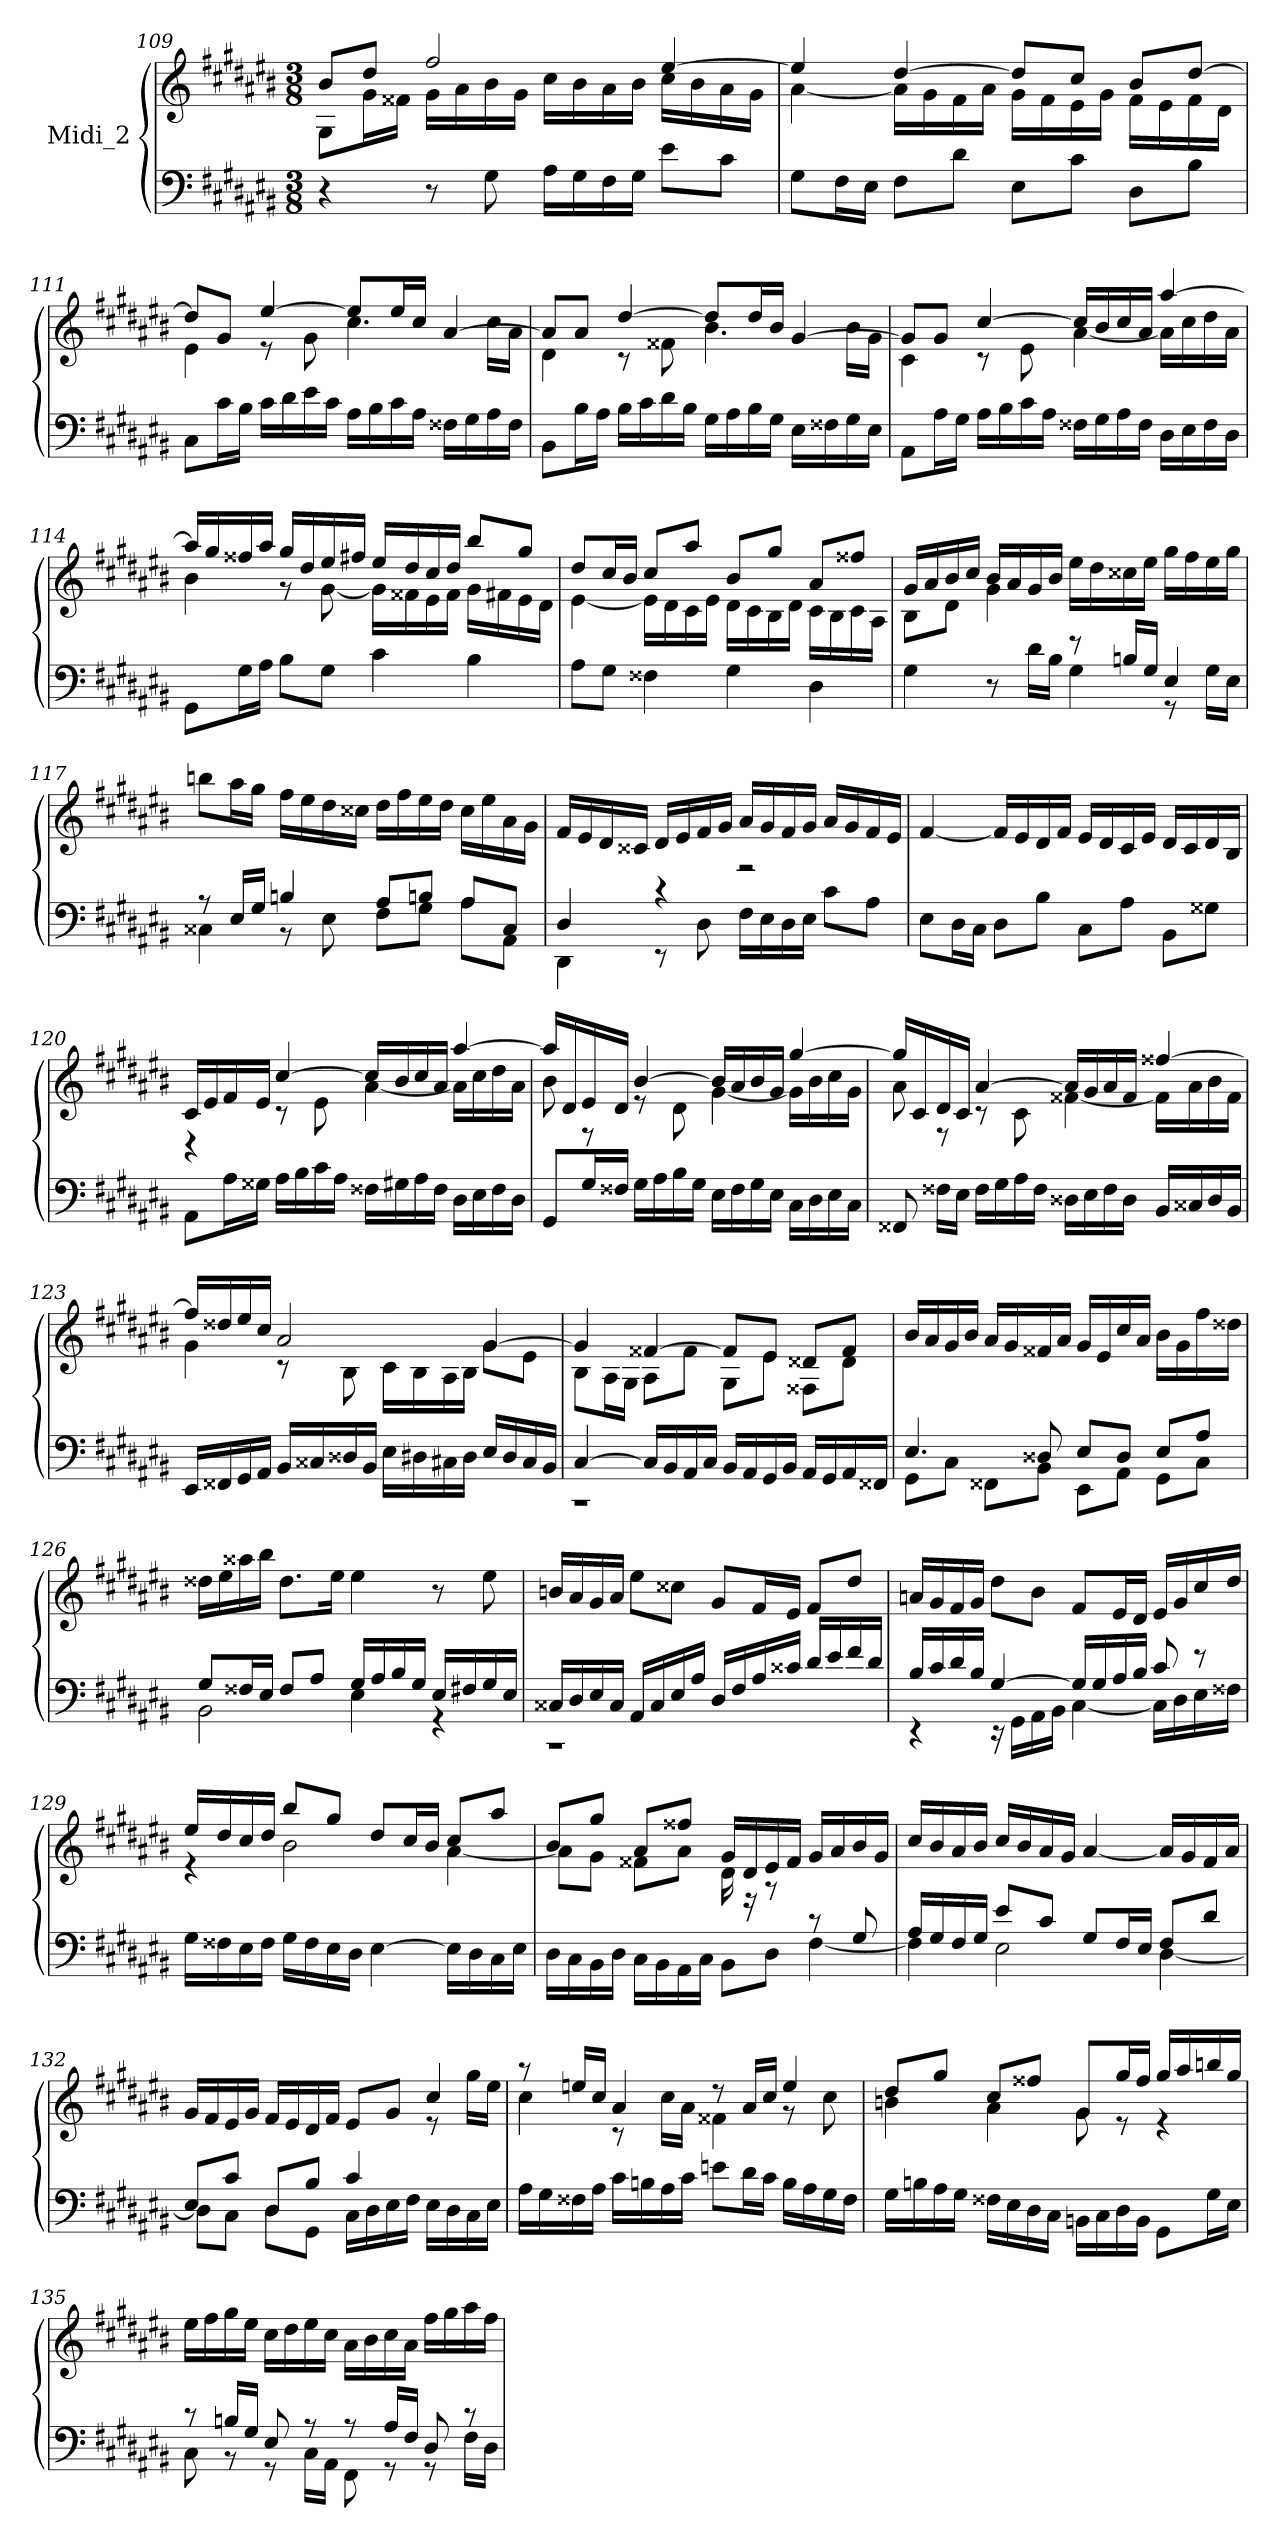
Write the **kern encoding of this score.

**kern	**kern
*part1	*part1
*staff2	*staff1
*I"Midi_2	*
*clefF4	*clefG2
*k[f#c#g#d#a#e#b#]	*k[f#c#g#d#a#e#b#]
*C#:	*C#:
*M3/8	*M3/8
=109	=109
*	*^
4r	8b#/L	8G#\L
.	8dd#/J	16g#\L
.	.	16f##X\JJ
8r	2ff#i/	16g#\LL
.	.	16a#\
8G#\	.	16b#\
.	.	16g#\JJ
16A#\LL	.	16cc#\LL
16G#\	.	16b#\
16F#\	.	16a#\
16G#\JJ	.	16b#\JJ
8e#\L	[4ee#/	16cc#\LL
.	.	16b#\
8c#\J	.	16a#\
.	.	16g#\JJ
=110	=110	=110
8G#\L	4ee#/]	[4a#\
16F#\L	.	.
16E#\JJ	.	.
8F#\L	[4dd#/	16a#\LL]
.	.	16g#\
8d#\J	.	16f#\
.	.	16a#\JJ
8E#\L	8dd#/L]	16g#\LL
.	.	16f#\
8c#\J	8cc#/J	16e#\
.	.	16g#\JJ
8D#\L	8b#/L	16f#\LL
.	.	16e#\
8B#\J	[8dd#/J	16f#\
.	.	16d#\JJ
=111	=111	=111
8C#\L	8dd#/L]	4e#\
16c#\L	8g#/J	.
16B#\JJ	.	.
16c#\LL	[4ee#/	8r
16d#\	.	.
16e#\	.	8g#\
16c#\JJ	.	.
16A#\LL	8ee#/L]	4.cc#\
16B#\	.	.
16c#\	16ee#/L	.
16A#\JJ	16cc#/JJ	.
16F##X\LL	[4a#/	.
16G#\	.	.
16A#\	.	16cc#\LL
16F##\JJ	.	16a#\JJ
=112	=112	=112
8BB#\L	8a#/L]	4d#\
16B#\L	8a#/J	.
16A#\JJ	.	.
16B#\LL	[4dd#/	8r
16c#\	.	.
16d#\	.	8f##X\
16B#\JJ	.	.
16G#\LL	8dd#/L]	4.b#\
16A#\	.	.
16B#\	16dd#/L	.
16G#\JJ	16b#/JJ	.
16E#\LL	[4g#/	.
16F##X\	.	.
16G#\	.	16b#\LL
16E#\JJ	.	16g#\JJ
=113	=113	=113
8AA#\L	8g#/L]	4c#\
16A#\L	8g#/J	.
16G#\JJ	.	.
16A#\LL	[4cc#/	8r
16B#\	.	.
16c#\	.	8e#\
16A#\JJ	.	.
16F##X\LL	16cc#/LL]	[4a#\
16G#\	16b#/	.
16A#\	16cc#/	.
16F##\JJ	16a#/JJ	.
16D#\LL	[4aa#/	16a#\LL]
16E#\	.	16cc#\
16F##\	.	16dd#\
16D#\JJ	.	16a#\JJ
=114	=114	=114
8GG#\L	16aa#/LL]	4b#\
.	16gg#/	.
16G#\L	16ff##X/	.
16A#\JJ	16aa#/JJ	.
8B#\L	16gg#/LL	8r
.	16dd#/	.
8G#\J	16ee#/	[8g#\
.	16ff#X/JJ	.
4c#\	16ee#/LL	16g#\LL]
.	16dd#/	16f##X\
.	16cc#/	16e#\
.	16dd#/JJ	16f##\JJ
4B#\	8bb#/L	16g#\LL
.	.	16f#X\
.	8gg#/J	16e#\
.	.	16d#\JJ
=115	=115	=115
8A#\L	8dd#/L	[4e#\
8G#\J	16cc#/L	.
.	16b#/JJ	.
4F##X\	8cc#/L	16e#\LL]
.	.	16d#\
.	8aa#/J	16c#\
.	.	16e#\JJ
4G#\	8b#/L	16d#\LL
.	.	16c#\
.	8gg#/J	16B#\
.	.	16d#\JJ
4D#\	8a#/L	16c#\LL
.	.	16B#\
.	8ff##X/J	16c#\
.	.	16A#\JJ
=116	=116	=116
*^	*	*
4ryy	4G#\	16g#/LL	8B#\L
.	.	16a#/	.
.	.	16b#/	8d#\J
.	.	16cc#/JJ	.
8ryy	8r	16b#/LL	4g#\
.	.	16a#/	.
8ryy	16d#\LL	16g#/	.
.	16B#\JJ	16b#/JJ	.
8r	4G#\	2ryy	16ee#\LL
.	.	.	16dd#\
16Bn/LL	.	.	16cc##X\
16G#/JJ	.	.	16ee#\JJ
4E#/	8r	.	16gg#\LL
.	.	.	16ff#\
.	16G#\LL	.	16ee#\
.	16E#\JJ	.	16gg#\JJ
=117	=117	=117	=117
!	!	!LO:N:vis=1	!
8r	4C##X\	4.ryy	8bbn\L
16E#/LL	.	.	16aa#\L
16G#/JJ	.	.	16gg#\JJ
4Bn/	8r	.	16ff#\LL
.	.	.	16ee#\
.	8E#\	2ryy	16dd#\
.	.	.	16cc##X\JJ
8A#/L	8F#\L	.	16dd#\LL
.	.	.	16ff#\
8Bni/J	8G#\J	.	16ee#\
.	.	.	16dd#\JJ
8A#/L	8A#\L	.	16cc##\LL
.	.	.	16ee#\
8C##/J	8AA#\J	8ryy	16a#\
.	.	.	16g#\JJ
*	*	*v	*v
=118	=118	=118
4D#/	4DD#\	16f#/LL
.	.	16e#/
.	.	16d#/
.	.	16c##X/JJ
4r	8r	16d#/LL
.	.	16e#/
.	8D#\	16f#/
.	.	16g#/JJ
2r	16F#\LL	16a#/LL
.	16E#\	16g#/
.	16D#\	16f#/
.	16E#\JJ	16g#/JJ
.	8c#\L	16a#/LL
.	.	16g#/
.	8A#\J	16f#/
.	.	16e#/JJ
=119	=119	=119
!LO:N:vis=1	!	!
4.ryy	8E#\L	[4f#/
.	16D#\L	.
.	16C#\JJ	.
.	8D#\L	16f#/LL]
.	.	16e#/
2ryy	8B#\J	16d#/
.	.	16f#/JJ
.	8C#\L	16e#/LL
.	.	16d#/
.	8A#\J	16c#/
.	.	16e#/JJ
.	8BB#\L	16d#/LL
.	.	16c#/
8ryy	8G##X\J	16d#/
.	.	16B#/JJ
*v	*v	*
=120	=120
*	*^
8AA#\L	16c#/LL	4r
.	16e#/	.
16A#\L	16f#/	.
16G##X\JJ	16e#/JJ	.
16A#\LL	[4cc#/	8r
16B#\	.	.
16c#\	.	8e#\
16A#\JJ	.	.
16F##X\LL	16cc#/LL]	[4a#\
16G#X\	16b#/	.
16A#\	16cc#/	.
16F##\JJ	16a#/JJ	.
16D#\LL	[4aa#/	16a#\LL]
16E#\	.	16cc#\
16F##\	.	16dd#\
16D#\JJ	.	16a#\JJ
=121	=121	=121
8GG#/L	16aa#/LL]	8b#\
.	16d#/	.
16G#/L	16e#/	8r
16F##X/JJ	16d#/JJ	.
16G#\LL	[4b#/	8r
16A#\	.	.
16B#\	.	8d#\
16G#\JJ	.	.
16E#\LL	16b#/LL]	[4g#\
16F##\	16a#/	.
16G#\	16b#/	.
16E#\JJ	16g#/JJ	.
16C#\LL	[4gg#/	16g#\LL]
16D#\	.	16b#\
16E#\	.	16cc#\
16C#\JJ	.	16g#\JJ
=122	=122	=122
8FF##X/	16gg#/LL]	8a#\
.	16c#/	.
16F##X\LL	16d#/	8r
16E#\JJ	16c#/JJ	.
16F##\LL	[4a#/	8r
16G#\	.	.
16A#\	.	8c#\
16F##\JJ	.	.
16D##X\LL	16a#/LL]	[4f##X\
16E#\	16g#/	.
16F##\	16a#/	.
16D##\JJ	16f##/JJ	.
16BB#/LL	[4ff##X/	16f##\LL]
16C##X/	.	16a#\
16D##/	.	16b#\
16BB#/JJ	.	16f##\JJ
=123	=123	=123
16EE#/LL	16ff##/LL]	4g#\
16FF##X/	16dd##X/	.
16GG#/	16ee#/	.
16AA#/JJ	16cc#/JJ	.
16BB#/LL	2a#/	8r
16C##X/	.	.
16D##X/	.	8B#\
16BB#/JJ	.	.
16E#\LL	.	16c#\LL
16D#X\	.	16B#\
16C#X\	.	16A#\
16D#\JJ	.	16B#\JJ
16E#/LL	[4g#/	8g#\L
16D#/	.	.
16C#/	.	8e#\J
16BB#/JJ	.	.
=124	=124	=124
*^	*	*
!	!LO:N:vis=1	!	!
[4C#/	4.r	4g#/]	8B#\L
.	.	.	16A#\L
.	.	.	16G#\JJ
16C#/LL]	.	[4f##X/	8A#\L
16BB#/	.	.	.
16AA#/	2ryy	.	8f##\J
16C#/JJ	.	.	.
16BB#/LL	.	8f##/L]	8G#\L
16AA#/	.	.	.
16GG#/	.	8e#/J	8e#\J
16BB#/JJ	.	.	.
16AA#/LL	.	8d##X/L	8F##X\L
16GG#/	.	.	.
16AA#/	8ryy	8f##/J	8d##\J
16FF##X/JJ	.	.	.
=125	=125	=125	=125
4.E#/	8GG#\L	16b#/LL	2ryy
.	.	16a#/	.
.	8C#\J	16g#/	.
.	.	16b#/JJ	.
.	8FF##X\L	16a#/LL	.
.	.	16g#/	.
8D##X/	8BB#\J	16f##X/	.
.	.	16a#/JJ	.
8E#/L	8EE#\L	16g#/LL	4ryy
.	.	16e#/	.
8D##/J	8AA#\J	16cc#/	.
.	.	16a#/JJ	.
8E#/L	8GG#\L	4ryy	16b#\LL
.	.	.	16g#\
8A#/J	8C#\J	.	16ff#i\
.	.	.	16dd##X\JJ
*	*	*v	*v
=126	=126	=126
8G#/L	2BB#\	16dd##X\LL
.	.	16ee#\
16F##X/L	.	16aa##X\
16E#/JJ	.	16bb#\JJ
8F##/L	.	8.dd##\L
8A#/J	.	.
.	.	16ee#\Jk
16G#/LL	4E#\	4ee#\
16A#/	.	.
16B#/	.	.
16G#/JJ	.	.
16E#/LL	4r	8r
16F#X/	.	.
16G#/	.	8ee#\
16E#/JJ	.	.
=127	=127	=127
!	!LO:N:vis=1	!
16C##X/LL	4.r	16bn/LL
16D#/	.	16a#/
16E#/	.	16g#/
16C##/JJ	.	16a#/JJ
16AA#/LL	.	8ee#\L
16C##/	.	.
16E#/	2ryy	8cc##X\J
16A#/JJ	.	.
16D#/LL	.	8g#/L
16F#/	.	.
16A#/	.	16f#/L
16c##X/JJ	.	16e#/JJ
16d#/LL	.	8f#/L
16e#/	.	.
16f#/	8ryy	8dd#/J
16d#/JJ	.	.
=128	=128	=128
*	*	*^
16B#/LL	4r	16an/LL	4ryy
16c#/	.	16g#/	.
16d#/	.	16f#/	.
16B#/JJ	.	16g#/JJ	.
[4G#/	16r	4ryy	8dd#\L
.	16GG#\LL	.	.
.	16AA#\	.	8b#\J
.	16BB#\JJ	.	.
16G#/LL]	[4C#\	8f#/L	2ryy
16G#/	.	.	.
16A#/	.	16e#/L	.
16B#/JJ	.	16d#/JJ	.
8c#/	16C#\LL]	16e#/LL	.
.	16D#\	16g#/	.
8r	16E#\	16cc#/	.
.	16F##X\JJ	16dd#/JJ	.
=129	=129	=129	=129
!LO:N:vis=1	!	!	!
4.ryy	16G#\LL	16ee#/LL	4r
.	16F##X\	16dd#/	.
.	16E#\	16cc#/	.
.	16F##\JJ	16dd#/JJ	.
.	16G#\LL	8bb#/L	2b#\
.	16F##\	.	.
2ryy	16E#\	8gg#/J	.
.	16D#\JJ	.	.
.	[4E#\	8dd#/L	.
.	.	16cc#/L	.
.	.	16b#/JJ	.
.	16E#\LL]	8cc#/L	[4a#\
.	16D#\	.	.
8ryy	16C#\	8aa#/J	.
.	16E#\JJ	.	.
=130	=130	=130	=130
4ryy	16D#\LL	8b#/L	8a#\L]
.	16C#\	.	.
.	16BB#\	8gg#/J	8g#\J
.	16D#\JJ	.	.
4ryy	16C#\LL	8a#/L	8f##X\L
.	16BB#\	.	.
.	16AA#\	8ff##X/J	8a#\J
.	16C#\JJ	.	.
4ryy	8BB#\L	16g#/LL	16d#\
.	.	16d#/	16r
.	8D#\J	16e#/	8r
.	.	16f##/JJ	.
8r	[4F#\	16g#/LL	4ryy
.	.	16a#/	.
8G#/	.	16b#/	.
.	.	16g#/JJ	.
=131	=131	=131	=131
!	!	!	!LO:N:vis=1
16A#/LL	4F#\]	16cc#/LL	4.ryy
16G#/	.	16b#/	.
16F#/	.	16a#/	.
16G#/JJ	.	16b#/JJ	.
8e#/L	2E#\	16cc#/LL	.
.	.	16b#/	.
8c#/J	.	16a#/	2ryy
.	.	16g#/JJ	.
8G#/L	.	[4a#/	.
16F#/L	.	.	.
16E#/JJ	.	.	.
8F#/L	[4D#\	16a#/LL]	.
.	.	16g#/	.
8d#/J	.	16f#/	8ryy
.	.	16a#/JJ	.
=132	=132	=132	=132
8E#/L	8D#\L]	16g#/LL	4ryy
.	.	16f#/	.
8c#/J	8C#\J	16e#/	.
.	.	16g#/JJ	.
8D#/L	8D#\L	16f#/LL	4ryy
.	.	16e#/	.
8B#/J	8GG#\J	16d#/	.
.	.	16f#/JJ	.
4c#/	16C#\LL	8e#/L	4ryy
.	16D#\	.	.
.	16E#\	8g#/J	.
.	16F#\JJ	.	.
4ryy	16E#\LL	4cc#/	8r
.	16D#\	.	.
.	16C#\	.	16gg#\LL
.	16E#\JJ	.	16ee#\JJ
=133	=133	=133	=133
!LO:N:vis=1	!	!	!
4.ryy	16A#\LL	8r	4cc#\
.	16G#\	.	.
.	16F##X\	16een/LL	.
.	16A#\JJ	16cc#/JJ	.
.	16c#\LL	4a#/	8r
.	16Bn\	.	.
2ryy	16A#\	.	16cc#\LL
.	16c#\JJ	.	16a#\JJ
.	8en\L	8r	4f##X\
.	16d#\L	16a#/LL	.
.	16c#\JJ	16cc#/JJ	.
.	16B\LL	4ee/	8r
.	16A#\	.	.
8ryy	16G#\	.	8cc#\
.	16F##\JJ	.	.
=134	=134	=134	=134
!LO:N:vis=1	!	!	!
4.ryy	16G#\LL	8dd#/L	4bn\
.	16Bn\	.	.
.	16A#\	8gg#/J	.
.	16G#\JJ	.	.
.	16F##X\LL	8cc#/L	4a#\
.	16E#\	.	.
2ryy	16D#\	8ff##X/J	.
.	16C#\JJ	.	.
.	16BBn\LL	8g#/L	8g#\
.	16C#\	.	.
.	16D#\	16gg#/L	8r
.	16BB\JJ	16ff##/JJ	.
.	8GG#\L	16gg#/LL	4r
.	.	16aa#/	.
8ryy	16G#\L	16bbn/	.
.	16E#\JJ	16gg#/JJ	.
=135	=135	=135	=135
!	!	!	!LO:N:vis=1
8r	8C#\	16ee#\LL	4.ryy
.	.	16ff#\	.
16Bn/LL	8r	16gg#\	.
16G#/JJ	.	16ee#\JJ	.
8E#/	8r	16cc#\LL	.
.	.	16dd#\	.
8r	16C#\LL	16ee#\	2ryy
.	16AA#\JJ	16cc#\JJ	.
8r	8FF#\	16a#\LL	.
.	.	16b#\	.
16A#/LL	8r	16cc#\	.
16F#/JJ	.	16a#\JJ	.
8D#/	8r	16ff#\LL	.
.	.	16gg#\	.
8r	16F#\LL	16aa#\	8ryy
.	16D#\JJ	16ff#\JJ	.
*v	*v	*	*
*	*v	*v
=	=
*-	*-
